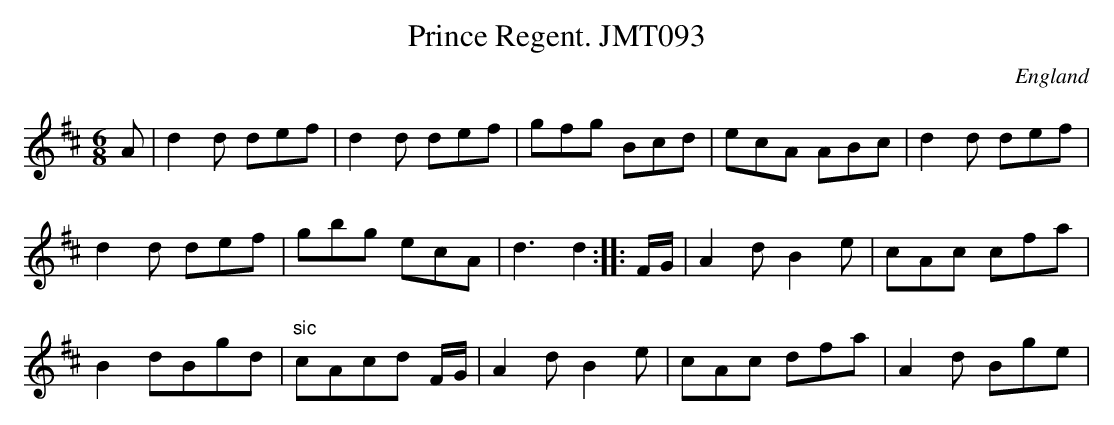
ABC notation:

X:1
T:Prince Regent. JMT093
M:6/8
L:1/8
O:England
K:D
A|d2d def|d2d def|gfg Bcd|ecA ABc|d2d def|!d2d def|gbg ecA|d3d2:|
|:F/G/|A2dB2e|cAc cfa|!B2dBgd|"sic"cAcd F/G/|A2dB2e|cAc dfa|A2d Bge|"sic
"edcB c2a2a2:|]
